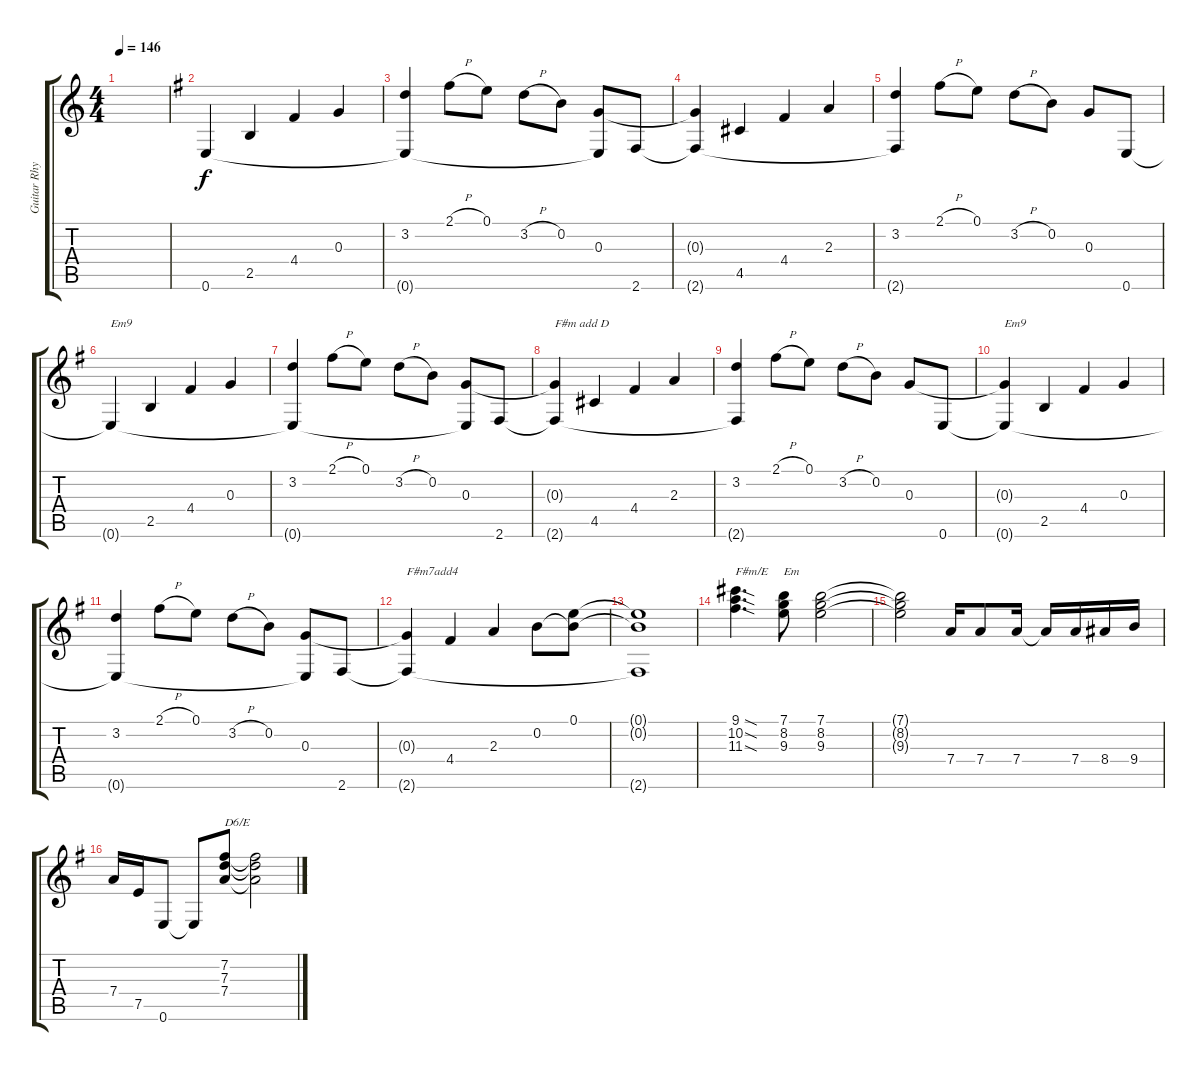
\track ("Guitar Rhythm 4" "Guitar Rhy") {instrument overdrivenguitar}
\staff {score tabs}
\tuning (E4 B3 G3 D3 A2 E2) {hide}
\ts (4 4)
\tempo 146
\clef g2
\ks c
|
\ks g
0.6.4{volume 0} 2.5.4{volume 13} 4.4.4 0.3.4 |
(3.2 0.6{t}).4 2.1{h}.8 0.1.8 3.2{h}.8 0.2.8 (0.3 0.6{t}).8 2.6.8 |
(0.3{t} 2.6{t}).4 4.5.4 4.4.4 2.3.4 |
(3.2 2.6{t}).4 2.1{h}.8 0.1.8 3.2{h}.8 0.2.8 0.3.8 0.6.8 |
0.6{t}.4{txt "Em9"} 2.5.4 4.4.4 0.3.4 |
(3.2 0.6{t}).4 2.1{h}.8 0.1.8 3.2{h}.8 0.2.8 (0.3 0.6{t}).8 2.6.8 |
(0.3{t} 2.6{t}).4{txt "F#m add D"} 4.5.4 4.4.4 2.3.4 |
(3.2 2.6{t}).4 2.1{h}.8 0.1.8 3.2{h}.8 0.2.8 0.3.8 0.6.8 |
(0.3{t} 0.6{t}).4{txt "Em9"} 2.5.4 4.4.4 0.3.4 |
(3.2 0.6{t}).4 2.1{h}.8 0.1.8 3.2{h}.8 0.2.8 (0.3 0.6{t}).8 2.6.8 |
(0.3{t} 2.6{t}).4{txt "F#m7add4"} 4.4.4 2.3.4 0.2.8 (0.1 0.2{t}).8 |
(0.1{t} 0.2{t} 2.6{t}).1 |
(9.1{sod} 10.2{sod} 11.3{sod}).4{d txt "F#m/E"} (7.1 8.2 9.3).8{txt "Em"} (7.1 8.2 9.3).2 |
(7.1{t} 8.2{t} 9.3{t}).2 7.4.16 7.4.8 7.4.16 7.4{t}.16 7.4.16 8.4.16 9.4.16 |
7.4.16 7.5.16 0.6.8 0.6{t}.8 (7.2 7.3 7.4).8{txt "D6/E"} (7.2{t} 7.3{t} 7.4{t}).2
